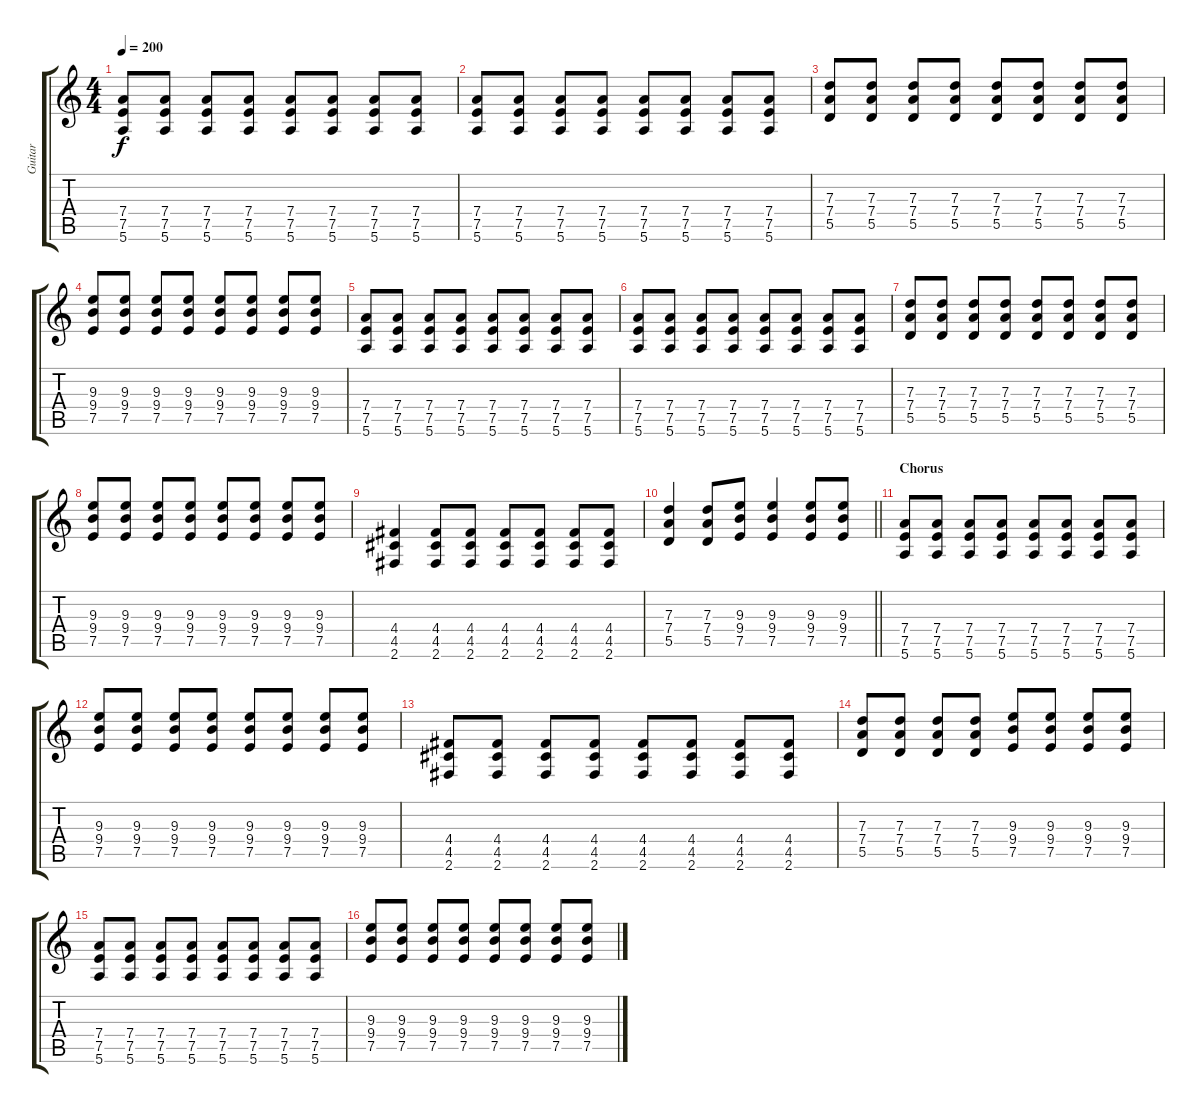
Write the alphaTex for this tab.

\track ("Guitar" "Guitar") {instrument distortionguitar}
\staff {score tabs}
\tuning (E4 B3 G3 D3 A2 E2) {hide}
\ts (4 4)
\tempo 200
\clef g2
\ks c
(7.4 7.5 5.6).8{dy f} (7.4 7.5 5.6).8 (7.4 7.5 5.6).8 (7.4 7.5 5.6).8 (7.4 7.5 5.6).8 (7.4 7.5 5.6).8 (7.4 7.5 5.6).8 (7.4 7.5 5.6).8 |
(7.4 7.5 5.6).8 (7.4 7.5 5.6).8 (7.4 7.5 5.6).8 (7.4 7.5 5.6).8 (7.4 7.5 5.6).8 (7.4 7.5 5.6).8 (7.4 7.5 5.6).8 (7.4 7.5 5.6).8 |
(7.3 7.4 5.5).8 (7.3 7.4 5.5).8 (7.3 7.4 5.5).8 (7.3 7.4 5.5).8 (7.3 7.4 5.5).8 (7.3 7.4 5.5).8 (7.3 7.4 5.5).8 (7.3 7.4 5.5).8 |
(9.3 9.4 7.5).8 (9.3 9.4 7.5).8 (9.3 9.4 7.5).8 (9.3 9.4 7.5).8 (9.3 9.4 7.5).8 (9.3 9.4 7.5).8 (9.3 9.4 7.5).8 (9.3 9.4 7.5).8 |
(7.4 7.5 5.6).8 (7.4 7.5 5.6).8 (7.4 7.5 5.6).8 (7.4 7.5 5.6).8 (7.4 7.5 5.6).8 (7.4 7.5 5.6).8 (7.4 7.5 5.6).8 (7.4 7.5 5.6).8 |
(7.4 7.5 5.6).8 (7.4 7.5 5.6).8 (7.4 7.5 5.6).8 (7.4 7.5 5.6).8 (7.4 7.5 5.6).8 (7.4 7.5 5.6).8 (7.4 7.5 5.6).8 (7.4 7.5 5.6).8 |
(7.3 7.4 5.5).8 (7.3 7.4 5.5).8 (7.3 7.4 5.5).8 (7.3 7.4 5.5).8 (7.3 7.4 5.5).8 (7.3 7.4 5.5).8 (7.3 7.4 5.5).8 (7.3 7.4 5.5).8 |
(9.3 9.4 7.5).8 (9.3 9.4 7.5).8 (9.3 9.4 7.5).8 (9.3 9.4 7.5).8 (9.3 9.4 7.5).8 (9.3 9.4 7.5).8 (9.3 9.4 7.5).8 (9.3 9.4 7.5).8 |
(4.4 4.5 2.6).4 (4.4 4.5 2.6).8 (4.4 4.5 2.6).8 (4.4 4.5 2.6).8 (4.4 4.5 2.6).8 (4.4 4.5 2.6).8 (4.4 4.5 2.6).8 |
\barLineRight lightlight
(7.3 7.4 5.5).4 (7.3 7.4 5.5).8 (9.3 9.4 7.5).8 (9.3 9.4 7.5).4 (9.3 9.4 7.5).8 (9.3 9.4 7.5).8 |
\section ("" "Chorus")
(7.4 7.5 5.6).8 (7.4 7.5 5.6).8 (7.4 7.5 5.6).8 (7.4 7.5 5.6).8 (7.4 7.5 5.6).8 (7.4 7.5 5.6).8 (7.4 7.5 5.6).8 (7.4 7.5 5.6).8 |
(9.3 9.4 7.5).8 (9.3 9.4 7.5).8 (9.3 9.4 7.5).8 (9.3 9.4 7.5).8 (9.3 9.4 7.5).8 (9.3 9.4 7.5).8 (9.3 9.4 7.5).8 (9.3 9.4 7.5).8 |
(4.4 4.5 2.6).8 (4.4 4.5 2.6).8 (4.4 4.5 2.6).8 (4.4 4.5 2.6).8 (4.4 4.5 2.6).8 (4.4 4.5 2.6).8 (4.4 4.5 2.6).8 (4.4 4.5 2.6).8 |
(7.3 7.4 5.5).8 (7.3 7.4 5.5).8 (7.3 7.4 5.5).8 (7.3 7.4 5.5).8 (9.3 9.4 7.5).8 (9.3 9.4 7.5).8 (9.3 9.4 7.5).8 (9.3 9.4 7.5).8 |
(7.4 7.5 5.6).8 (7.4 7.5 5.6).8 (7.4 7.5 5.6).8 (7.4 7.5 5.6).8 (7.4 7.5 5.6).8 (7.4 7.5 5.6).8 (7.4 7.5 5.6).8 (7.4 7.5 5.6).8 |
(9.3 9.4 7.5).8 (9.3 9.4 7.5).8 (9.3 9.4 7.5).8 (9.3 9.4 7.5).8 (9.3 9.4 7.5).8 (9.3 9.4 7.5).8 (9.3 9.4 7.5).8 (9.3 9.4 7.5).8
